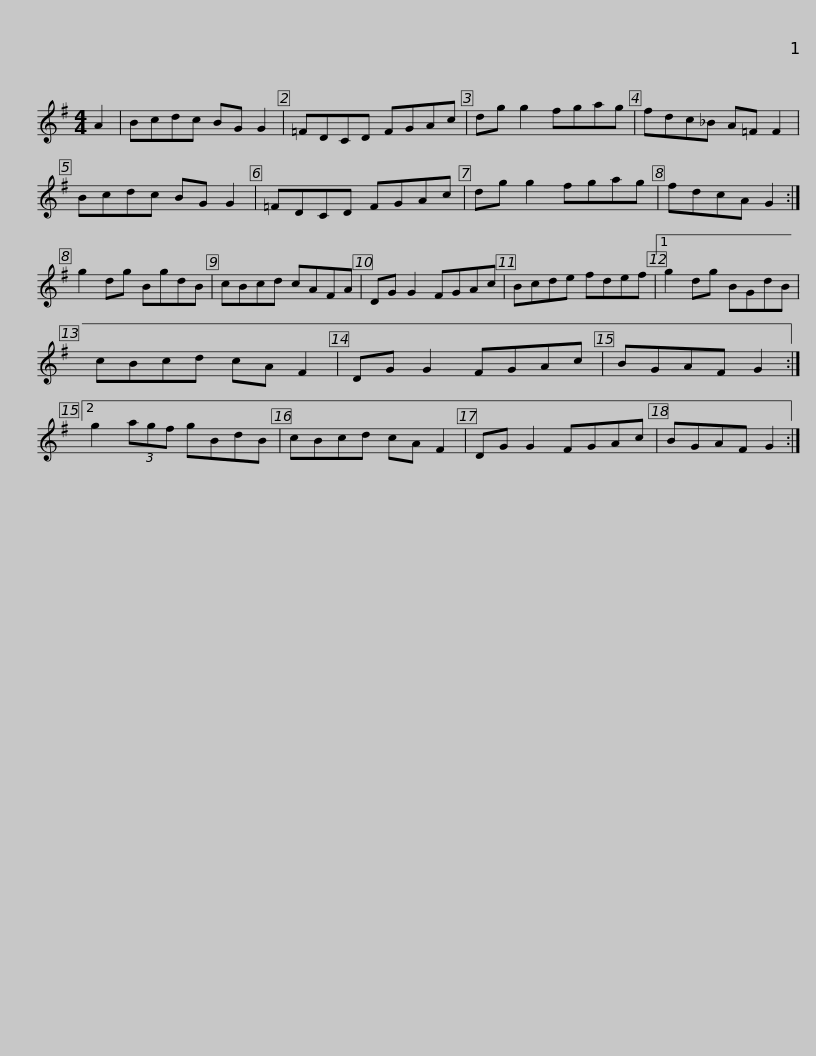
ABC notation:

X:1
L:1/8
M:4/4
I:linebreak $
K:G
V:1 treble
V:1
 A2 | Bcdc BG G2 | =FDCD FGAc | dg g2 fgag | fdc_B A=F F2 | %5
 Bcdc BG G2 |$ =FDCD FGAc | dg g2 fgag | fdcA G2 :| g2 dg BgdB | %10
 cBcd cAFA | DG G2 FGAc |$ Bcde fdef |1 g2 dg BGdB | cBcd cA F2 | %15
 DG G2 FGAc | BGAF G2 :|2 g2 (3agf gBdB |$ cBcd cA F2 | DG G2 FGAc | %20
 BGAF G2 :| %21
